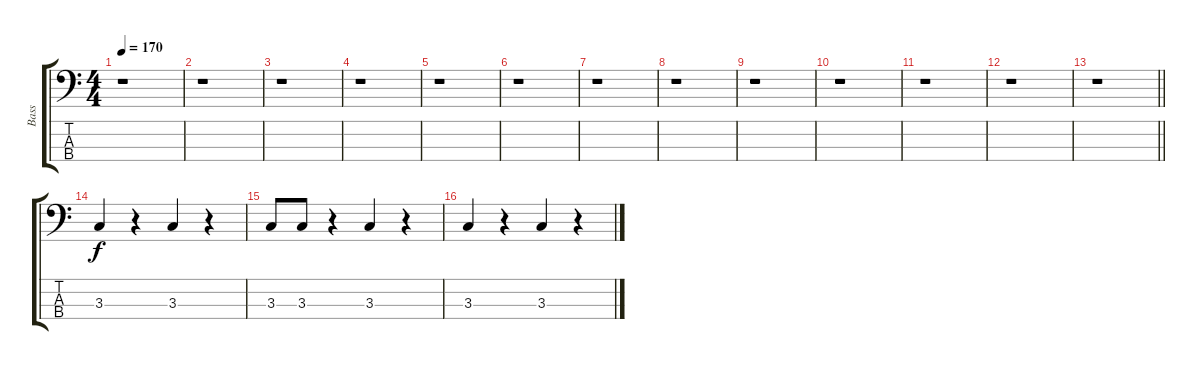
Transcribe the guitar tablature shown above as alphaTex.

\track ("Bass" "Bass") {instrument electricbassfinger}
\staff {score tabs}
\tuning (G2 D2 A1 E1) {hide}
\ts (4 4)
\tempo 170
\clef f4
\ks c
r.1{dy f} |
r.1 |
r.1 |
r.1 |
r.1 |
r.1 |
r.1 |
r.1 |
r.1 |
r.1 |
r.1 |
r.1 |
\barLineRight lightlight
r.1 |
3.3.4 r.4 3.3.4 r.4 |
3.3.8 3.3.8 r.4 3.3.4 r.4 |
3.3.4 r.4 3.3.4 r.4
